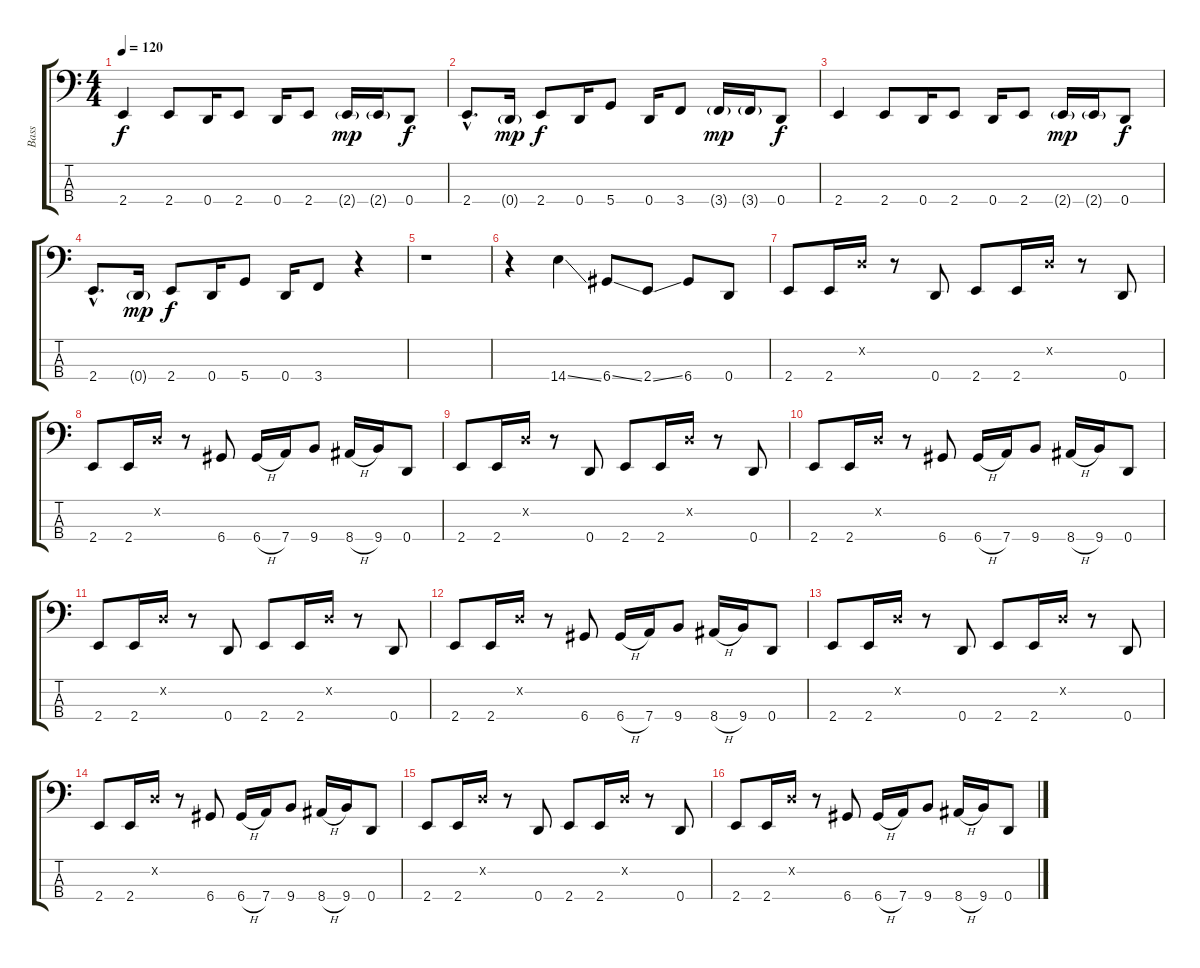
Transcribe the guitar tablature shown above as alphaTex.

\track ("Bass" "Bass") {instrument electricbassfinger}
\staff {score tabs}
\tuning (G2 D2 A1 D1) {hide}
\ts (4 4)
\tempo 120
\clef f4
\ks c
2.4.4{dy f} 2.4.8 0.4.16 2.4.8 0.4.16 2.4.8 2.4{g}.16{dy mp} 2.4{g}.16 0.4.8{dy f} |
2.4{hac}.8{d} 0.4{g}.16{dy mp} 2.4.8{dy f} 0.4.16 5.4.8 0.4.16 3.4.8 3.4{g}.16{dy mp} 3.4{g}.16 0.4.8{dy f} |
2.4.4 2.4.8 0.4.16 2.4.8 0.4.16 2.4.8 2.4{g}.16{dy mp} 2.4{g}.16 0.4.8{dy f} |
2.4{hac}.8{d} 0.4{g}.16{dy mp} 2.4.8{dy f} 0.4.16 5.4.8 0.4.16 3.4.8 r.4 |
r.1 |
r.4 14.4{ss}.4 6.4{ss}.8 2.4{ss}.8 6.4.8 0.4.8 |
2.4.8 2.4.16 0.2{x}.16 r.8 0.4.8 2.4.8 2.4.16 0.2{x}.16 r.8 0.4.8 |
2.4.8 2.4.16 0.2{x}.16 r.8 6.4.8 6.4{h}.16 7.4.16 9.4.8 8.4{h}.16 9.4.16 0.4.8 |
2.4.8 2.4.16 0.2{x}.16 r.8 0.4.8 2.4.8 2.4.16 0.2{x}.16 r.8 0.4.8 |
2.4.8 2.4.16 0.2{x}.16 r.8 6.4.8 6.4{h}.16 7.4.16 9.4.8 8.4{h}.16 9.4.16 0.4.8 |
2.4.8 2.4.16 0.2{x}.16 r.8 0.4.8 2.4.8 2.4.16 0.2{x}.16 r.8 0.4.8 |
2.4.8 2.4.16 0.2{x}.16 r.8 6.4.8 6.4{h}.16 7.4.16 9.4.8 8.4{h}.16 9.4.16 0.4.8 |
2.4.8 2.4.16 0.2{x}.16 r.8 0.4.8 2.4.8 2.4.16 0.2{x}.16 r.8 0.4.8 |
2.4.8 2.4.16 0.2{x}.16 r.8 6.4.8 6.4{h}.16 7.4.16 9.4.8 8.4{h}.16 9.4.16 0.4.8 |
2.4.8 2.4.16 0.2{x}.16 r.8 0.4.8 2.4.8 2.4.16 0.2{x}.16 r.8 0.4.8 |
2.4.8 2.4.16 0.2{x}.16 r.8 6.4.8 6.4{h}.16 7.4.16 9.4.8 8.4{h}.16 9.4.16 0.4.8
